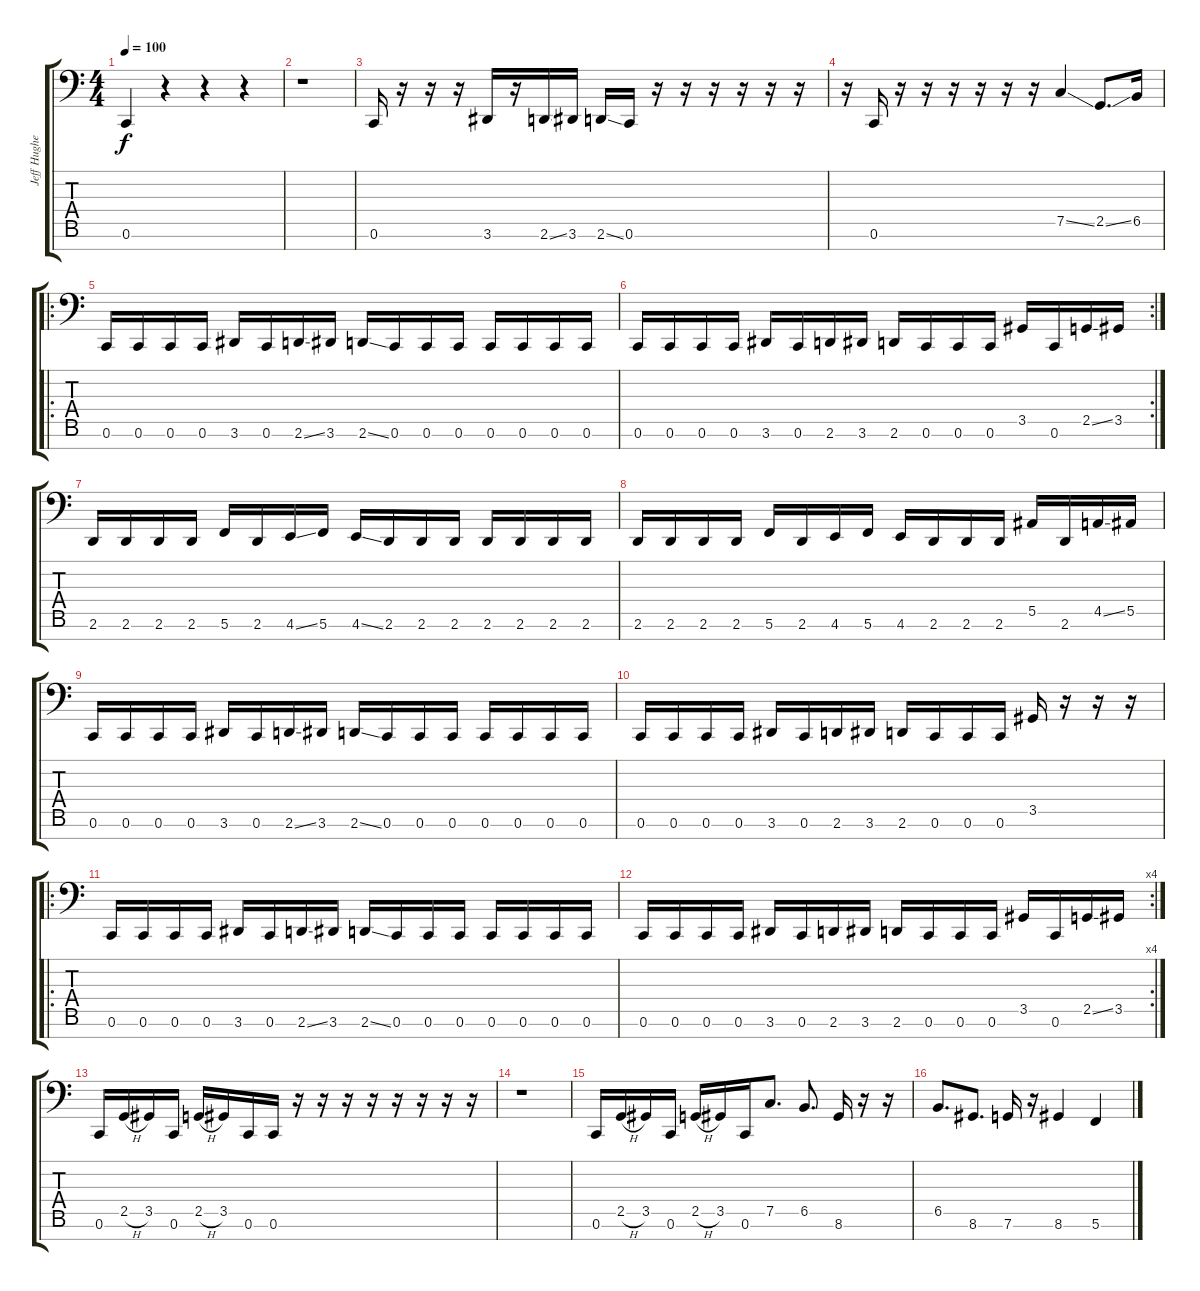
\track ("Jeff Hughell" "Jeff Hughe") {instrument electricbassfinger}
\staff {score tabs}
\tuning (C3 G2 Eb2 Bb1 F1 C1 G0) {hide}
\ts (4 4)
\tempo 100
\clef f4
\ks c
0.6.4{dy f} r.4 r.4 r.4 |
r.1 |
0.6.16 r.16 r.16 r.16 3.6.16 r.16 2.6{ss}.16 3.6.16 2.6{ss}.16 0.6.16 r.16 r.16 r.16 r.16 r.16 r.16 |
r.16 0.6.16 r.16 r.16 r.16 r.16 r.16 r.16 7.5{ss}.4 2.5{ss}.8{d} 6.5.16 |
\ro
0.6.16 0.6.16 0.6.16 0.6.16 3.6.16 0.6.16 2.6{ss}.16 3.6.16 2.6{ss}.16 0.6.16 0.6.16 0.6.16 0.6.16 0.6.16 0.6.16 0.6.16 |
\rc 2
0.6.16 0.6.16 0.6.16 0.6.16 3.6.16 0.6.16 2.6.16 3.6.16 2.6.16 0.6.16 0.6.16 0.6.16 3.5.16 0.6.16 2.5{ss}.16 3.5.16 |
2.6.16 2.6.16 2.6.16 2.6.16 5.6.16 2.6.16 4.6{ss}.16 5.6.16 4.6{ss}.16 2.6.16 2.6.16 2.6.16 2.6.16 2.6.16 2.6.16 2.6.16 |
2.6.16 2.6.16 2.6.16 2.6.16 5.6.16 2.6.16 4.6.16 5.6.16 4.6.16 2.6.16 2.6.16 2.6.16 5.5.16 2.6.16 4.5{ss}.16 5.5.16 |
0.6.16 0.6.16 0.6.16 0.6.16 3.6.16 0.6.16 2.6{ss}.16 3.6.16 2.6{ss}.16 0.6.16 0.6.16 0.6.16 0.6.16 0.6.16 0.6.16 0.6.16 |
0.6.16 0.6.16 0.6.16 0.6.16 3.6.16 0.6.16 2.6.16 3.6.16 2.6.16 0.6.16 0.6.16 0.6.16 3.5.16 r.16 r.16 r.16 |
\ro
0.6.16 0.6.16 0.6.16 0.6.16 3.6.16 0.6.16 2.6{ss}.16 3.6.16 2.6{ss}.16 0.6.16 0.6.16 0.6.16 0.6.16 0.6.16 0.6.16 0.6.16 |
\rc 4
0.6.16 0.6.16 0.6.16 0.6.16 3.6.16 0.6.16 2.6.16 3.6.16 2.6.16 0.6.16 0.6.16 0.6.16 3.5.16 0.6.16 2.5{ss}.16 3.5.16 |
0.6.16 2.5{h}.16 3.5.16 0.6.16 2.5{h}.16 3.5.16 0.6.16 0.6.16 r.16 r.16 r.16 r.16 r.16 r.16 r.16 r.16 |
r.1 |
0.6.16 2.5{h}.16 3.5.16 0.6.16 2.5{h}.16 3.5.16 0.6.16 7.5.8{d} 6.5.8{d} 8.6.16 r.16 r.16 |
6.5.8{d} 8.6.8{d} 7.6.16 r.16 8.6.4 5.6.4
